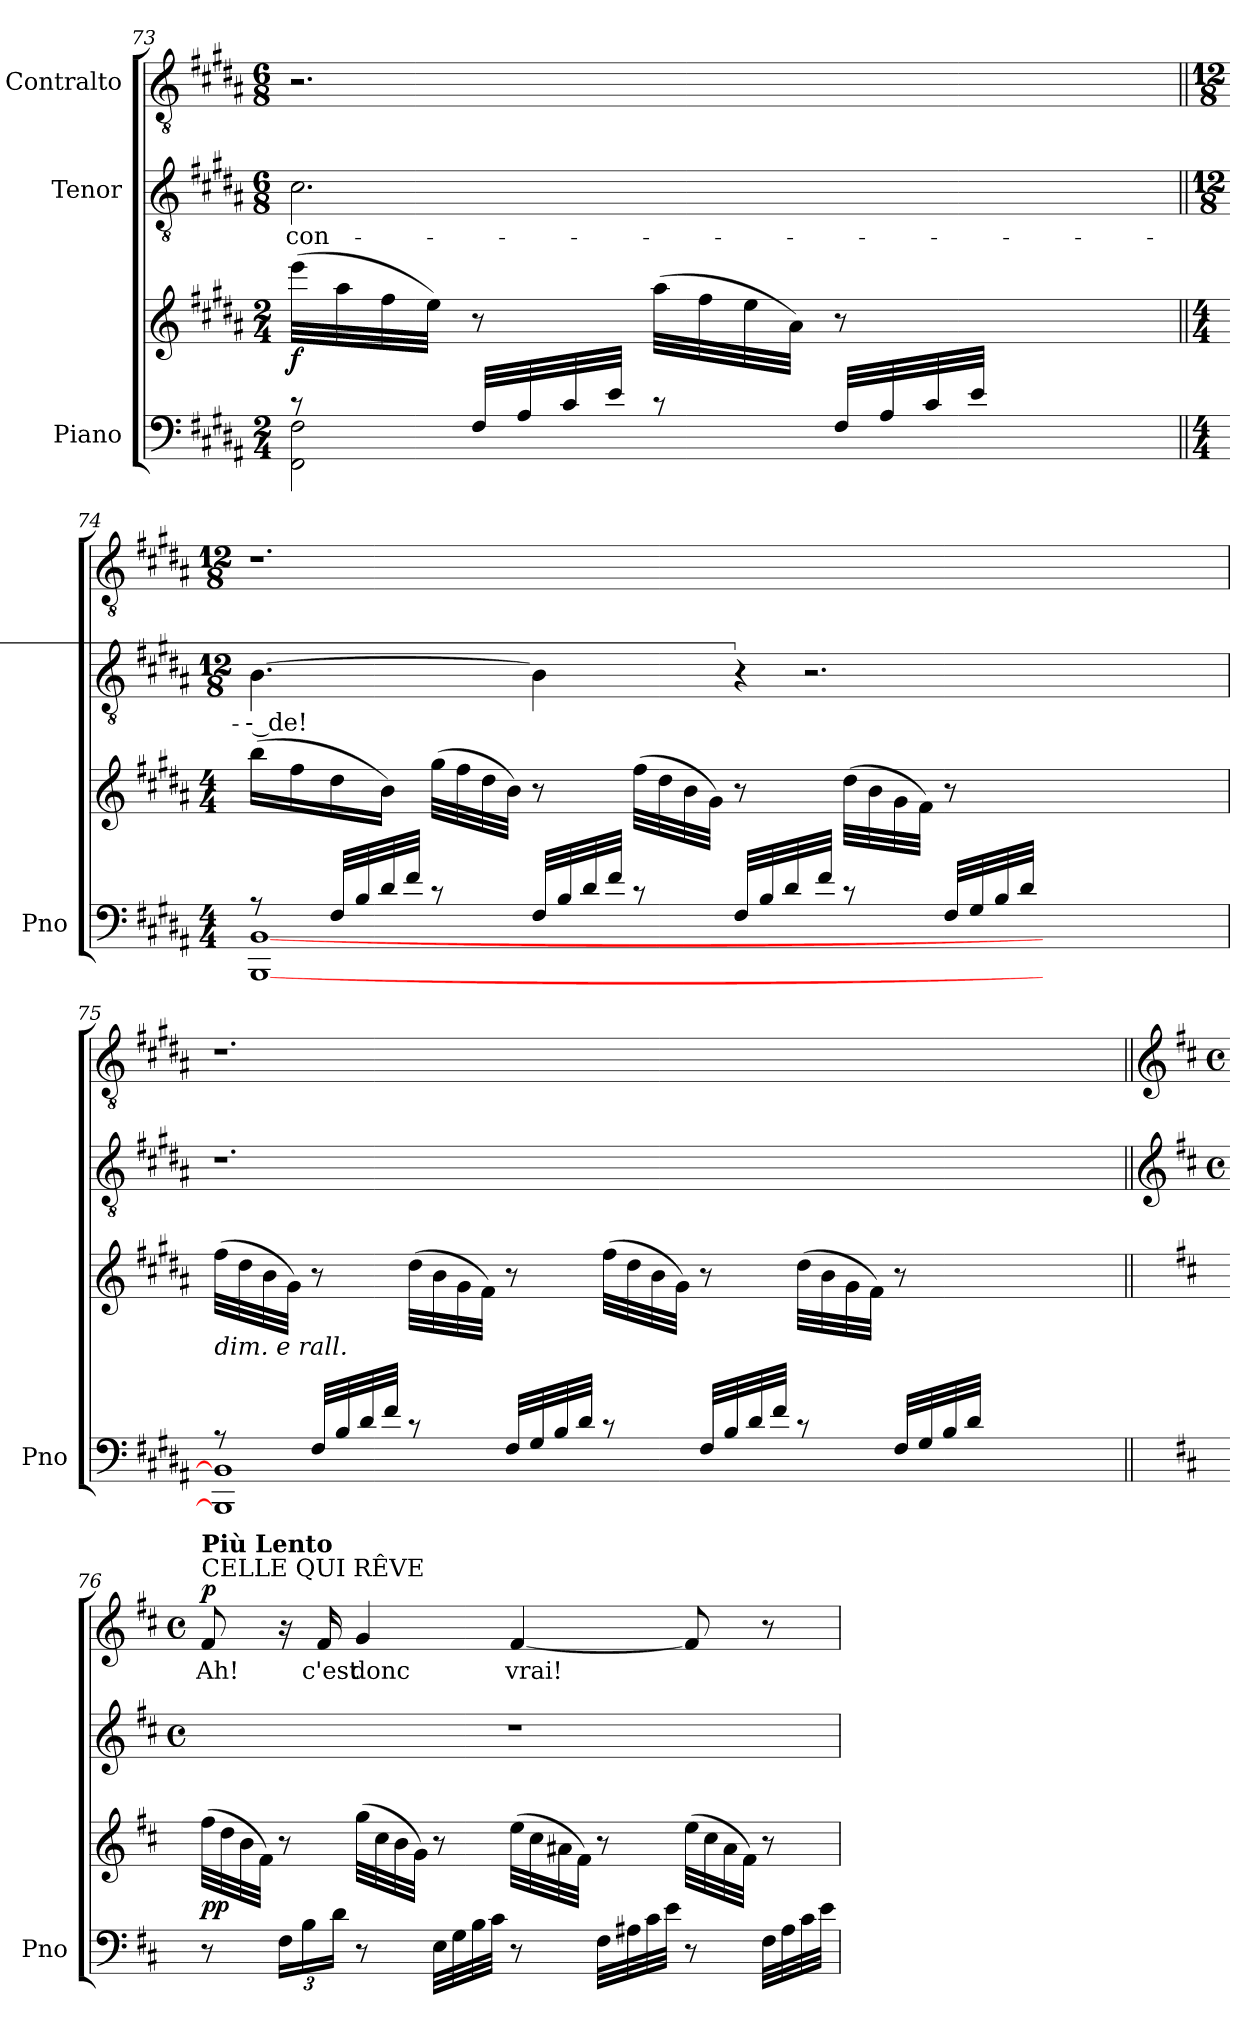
**kern	**kern	**dynam	**kern	**text	**kern	**text	**dynam
*part3	*part3	*part3	*part2	*part2	*part1	*part1	*part1
*staff4	*staff3	*staff3/4	*staff2	*staff2	*staff1	*staff1	*staff1
*I"Piano	*	*	*I"Tenor	*	*I"Contralto	*	*
*I'Pno	*	*	*	*	*	*	*
*clefF4	*clefG2	*	*clefGv2	*	*clefGv2	*	*
*k[f#c#g#d#a#]	*k[f#c#g#d#a#]	*	*k[f#c#g#d#a#]	*	*k[f#c#g#d#a#]	*	*
*M2/4	*M2/4	*	*M6/8	*	*M6/8	*	*
=73	=73	=73	=73	=73	=73	=73	=73
*^	*	*	*	*	*	*	*
!	!	!	!LO:DY:b	!	!	!	!	!
8r	2FF#\ 2F#\	(32eee\LLL	f	2.c#\	-con-	2.r	.	.
.	.	32aa#\	.	.	.	.	.	.
.	.	32ff#\	.	.	.	.	.	.
.	.	32ee\JJJ)	.	.	.	.	.	.
32F#/LLL	.	8r	.	.	.	.	.	.
32A#/	.	.	.	.	.	.	.	.
32c#/	.	.	.	.	.	.	.	.
32e/JJJ	.	.	.	.	.	.	.	.
8r	.	(32aa#\LLL	.	.	.	.	.	.
.	.	32ff#\	.	.	.	.	.	.
.	.	32ee\	.	.	.	.	.	.
.	.	32a#\JJJ)	.	.	.	.	.	.
32F#/LLL	.	8r	.	.	.	.	.	.
32A#/	.	.	.	.	.	.	.	.
32c#/	.	.	.	.	.	.	.	.
32e/JJJ	.	.	.	.	.	.	.	.
4ryy	4ryy	4ryy	.	.	.	.	.	.
=74||	=74||	=74||	=74||	=74||	=74||	=74||	=74||	=74||
*M4/4	*	*M4/4	*	*M12/8	*	*M12/8	*	*
8r	[1BBB [1BB	(16bb\LL	.	[4.B\	-- de!	1.r	.	.
.	.	16ff#\	.	.	.	.	.	.
32F#/LLL	.	16dd#\	.	.	.	.	.	.
32B/	.	.	.	.	.	.	.	.
32d#/	.	16b\JJ)	.	.	.	.	.	.
32f#/JJJ	.	.	.	.	.	.	.	.
8r	.	(32gg#\LLL	.	.	.	.	.	.
.	.	32ff#\	.	.	.	.	.	.
.	.	32dd#\	.	.	.	.	.	.
.	.	32b\JJJ)	.	.	.	.	.	.
32F#/LLL	.	8r	.	4B\]	.	.	.	.
32B/	.	.	.	.	.	.	.	.
32d#/	.	.	.	.	.	.	.	.
32f#/JJJ	.	.	.	.	.	.	.	.
8r	.	(32ff#\LLL	.	.	.	.	.	.
.	.	32dd#\	.	.	.	.	.	.
.	.	32b\	.	.	.	.	.	.
.	.	32g#\JJJ)	.	.	.	.	.	.
!	!	!	!	!LO:N:vis=8	!	!	!	!
32F#/LLL	.	8r	.	12r	.	.	.	.
32B/	.	.	.	.	.	.	.	.
32d#/	.	.	.	.	.	.	.	.
!	!	!	!	!LO:N:vis=2.	!	!	!	!
.	.	.	.	2r	.	.	.	.
32f#/JJJ	.	.	.	.	.	.	.	.
8r	.	(32dd#\LLL	.	.	.	.	.	.
.	.	32b\	.	.	.	.	.	.
.	.	32g#\	.	.	.	.	.	.
.	.	32f#\JJJ)	.	.	.	.	.	.
32F#/LLL	.	8r	.	.	.	.	.	.
32G#/	.	.	.	.	.	.	.	.
32B/	.	.	.	.	.	.	.	.
32d#/JJJ	.	.	.	.	.	.	.	.
2ryy	2ryy	2ryy	.	.	.	.	.	.
.	.	.	.	24%7ryy	.	.	.	.
=75	=75	=75	=75	=75	=75	=75	=75	=75
!	!	!LO:TX:b:i:t=dim.       e        rall.	!	!	!	!	!	!
8r	1BBB] 1BB]	(32ff#\LLL	.	1.r	.	1.r	.	.
.	.	32dd#\	.	.	.	.	.	.
.	.	32b\	.	.	.	.	.	.
.	.	32g#\JJJ)	.	.	.	.	.	.
32F#/LLL	.	8r	.	.	.	.	.	.
32B/	.	.	.	.	.	.	.	.
32d#/	.	.	.	.	.	.	.	.
32f#/JJJ	.	.	.	.	.	.	.	.
8r	.	(32dd#\LLL	.	.	.	.	.	.
.	.	32b\	.	.	.	.	.	.
.	.	32g#\	.	.	.	.	.	.
.	.	32f#\JJJ)	.	.	.	.	.	.
32F#/LLL	.	8r	.	.	.	.	.	.
32G#/	.	.	.	.	.	.	.	.
32B/	.	.	.	.	.	.	.	.
32d#/JJJ	.	.	.	.	.	.	.	.
8r	.	(32ff#\LLL	.	.	.	.	.	.
.	.	32dd#\	.	.	.	.	.	.
.	.	32b\	.	.	.	.	.	.
.	.	32g#\JJJ)	.	.	.	.	.	.
32F#/LLL	.	8r	.	.	.	.	.	.
32B/	.	.	.	.	.	.	.	.
32d#/	.	.	.	.	.	.	.	.
32f#/JJJ	.	.	.	.	.	.	.	.
8r	.	(32dd#\LLL	.	.	.	.	.	.
.	.	32b\	.	.	.	.	.	.
.	.	32g#\	.	.	.	.	.	.
.	.	32f#\JJJ)	.	.	.	.	.	.
32F#/LLL	.	8r	.	.	.	.	.	.
32G#/	.	.	.	.	.	.	.	.
32B/	.	.	.	.	.	.	.	.
32d#/JJJ	.	.	.	.	.	.	.	.
2ryy	2ryy	2ryy	.	.	.	.	.	.
*v	*v	*	*	*	*	*	*	*
=76||	=76||	=76||	=76||	=76||	=76||	=76||	=76||
*	*	*	*clefG2	*	*clefG2	*	*
*k[f#c#]	*k[f#c#]	*	*k[f#c#]	*	*k[f#c#]	*	*
*	*	*	*M4/4	*	*M4/4	*	*
*	*	*	*met(c)	*	*met(c)	*	*
*^	*	*	*	*	*	*	*
!	!	!	!	!	!	!LO:TX:a:t=CELLE QUI RÊVE	!	!
!	!	!	!	!	!	!LO:TX:a:B:t=Più Lento	!	!
!	!	!	!LO:DY:b	!	!	!	!	!LO:DY:a
*v	*v	*	*	*	*	*	*	*
8r	(32ff#\LLL	pp	1r	.	8f#/	Ah!	p
.	32dd\	.	.	.	.	.	.
.	32b\	.	.	.	.	.	.
.	32f#\JJJ)	.	.	.	.	.	.
*Xbrackettup	*	*	*	*	*	*	*
24F#\LL	8r	.	.	.	16r	.	.
24B\	.	.	.	.	.	.	.
.	.	.	.	.	16f#/	c'est	.
24d\JJ	.	.	.	.	.	.	.
8r	(32gg\LLL	.	.	.	4g/	donc	.
.	32cc#\	.	.	.	.	.	.
.	32b\	.	.	.	.	.	.
.	32g\JJJ)	.	.	.	.	.	.
32E\LLL	8r	.	.	.	.	.	.
32G\	.	.	.	.	.	.	.
32B\	.	.	.	.	.	.	.
32c#\JJJ	.	.	.	.	.	.	.
8r	(32ee\LLL	.	.	.	[4f#/	vrai!	.
.	32cc#\	.	.	.	.	.	.
.	32a#X\	.	.	.	.	.	.
.	32f#\JJJ)	.	.	.	.	.	.
32F#\LLL	8r	.	.	.	.	.	.
32A#X\	.	.	.	.	.	.	.
32c#\	.	.	.	.	.	.	.
32e\JJJ	.	.	.	.	.	.	.
8r	(32ee\LLL	.	.	.	8f#/]	.	.
.	32cc#\	.	.	.	.	.	.
.	32a#\	.	.	.	.	.	.
.	32f#\JJJ)	.	.	.	.	.	.
32F#\LLL	8r	.	.	.	8r	.	.
32A#\	.	.	.	.	.	.	.
32c#\	.	.	.	.	.	.	.
32e\JJJ	.	.	.	.	.	.	.
=	=	=	=	=	=	=	=
*-	*-	*-	*-	*-	*-	*-	*-
